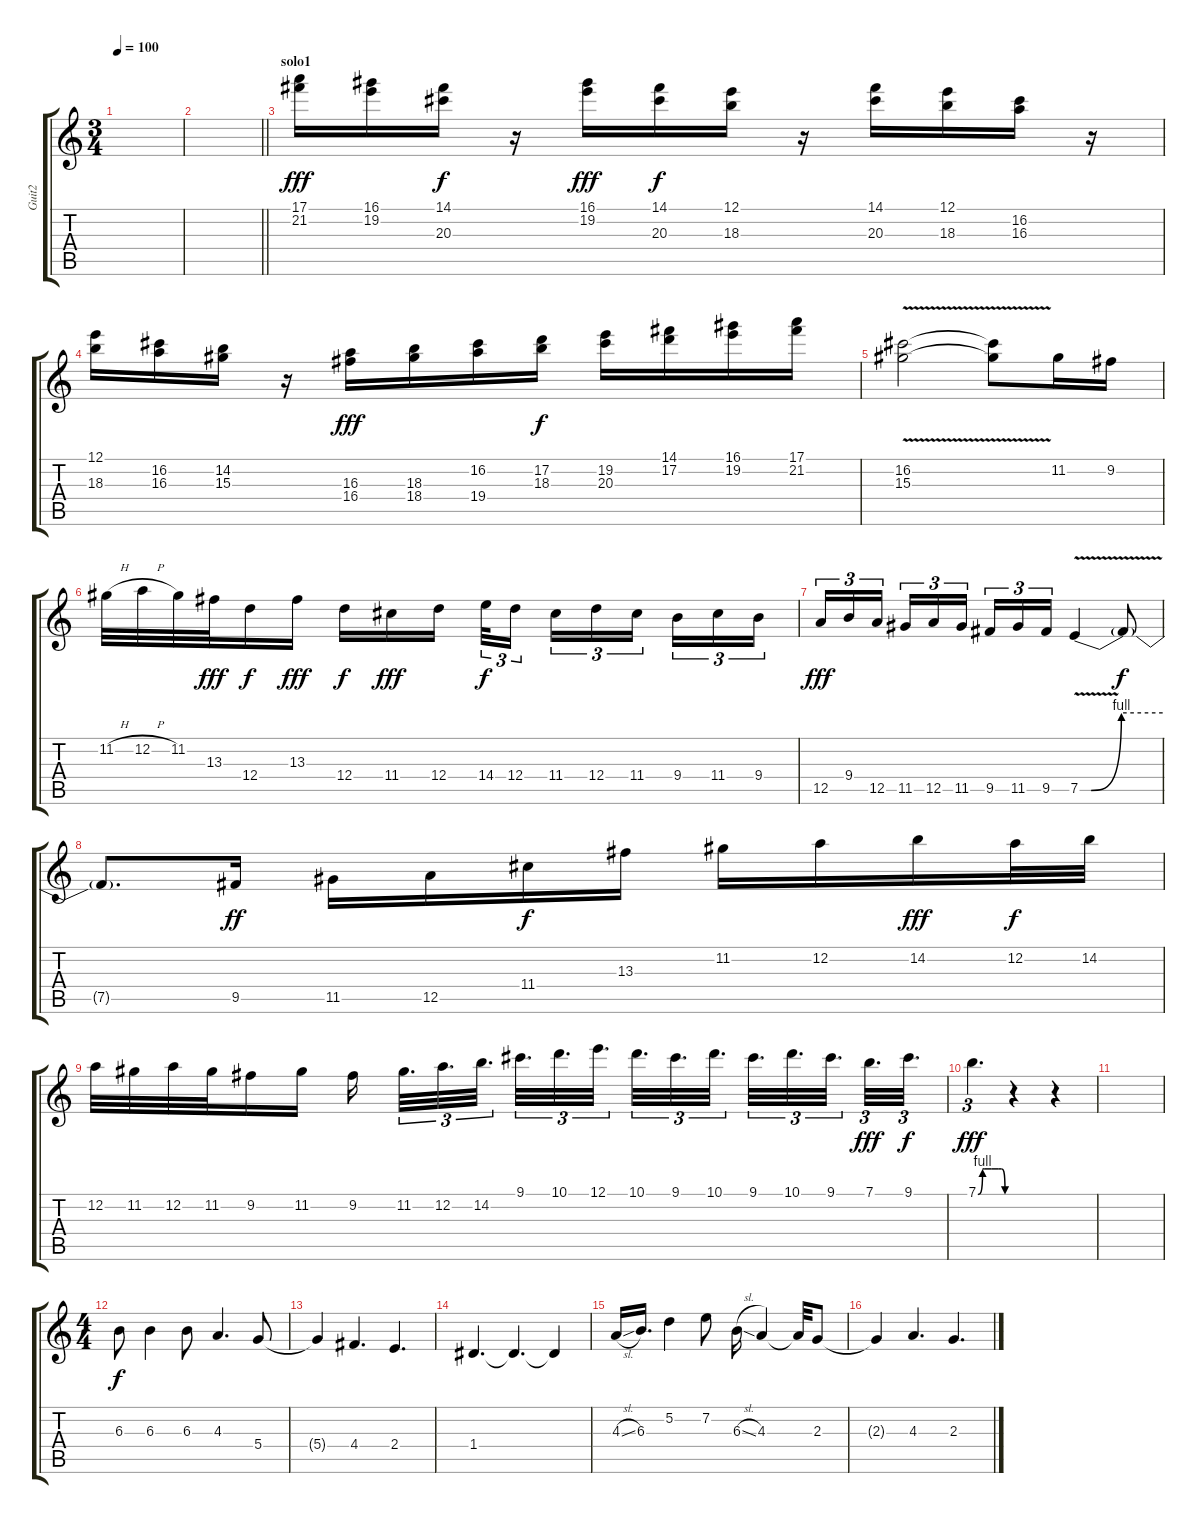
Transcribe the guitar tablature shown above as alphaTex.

\track ("Guit2" "Guit2") {instrument overdrivenguitar}
\staff {score tabs}
\tuning (E4 A3 F3 D3 A2 D2) {hide}
\ts (3 4)
\tempo 100
\clef g2
\ks c
|
\barLineRight lightlight
|
\section ("" "solo1")
(17.1 21.2).16{dy fff} (16.1 19.2).16 (14.1 20.3).16{dy f} r.16 (16.1 19.2).16{dy fff} (14.1 20.3).16{dy f} (12.1 18.3).16 r.16 (14.1 20.3).16 (12.1 18.3).16 (16.2 16.3).16 r.16 |
(12.1 18.3).16 (16.2 16.3).16 (14.2 15.3).16 r.16 (16.3 16.4).16{dy fff} (18.3 18.4).16 (16.2 19.4).16 (17.2 18.3).16{dy f} (19.2 20.3).16 (14.1 17.2).16 (16.1 19.2).16 (17.1 21.2).16 |
(16.2{v} 15.3).2 (16.2{t} 15.3{t}).8 11.2.16 9.2.16 |
11.2{h}.32 12.2{h}.32 11.2.32 13.3.32{dy fff} 12.4.16{dy f} 13.3.16{dy fff} 12.4.16{dy f} 11.4.16{dy fff} 12.4.16{beam splitsecondary} 14.4.32{tu (3 2) dy f} 12.4.16{tu (3 2)} 11.4.16{tu (3 2)} 12.4.16{tu (3 2)} 11.4.16{tu (3 2) beam splitsecondary} 9.4.16{tu (3 2)} 11.4.16{tu (3 2)} 9.4.16{tu (3 2)} |
12.5.16{tu (3 2) dy fff} 9.4.16{tu (3 2)} 12.5.16{tu (3 2) beam splitsecondary} 11.5.16{tu (3 2)} 12.5.16{tu (3 2)} 11.5.16{tu (3 2)} 9.5.16{tu (3 2)} 11.5.16{tu (3 2)} 9.5.16{tu (3 2)} 7.5{be (custom 0 0 8 0 30 4 60 4) v}.4 7.5{t}.8{dy f} |
7.5{t}.8{d} 9.5.16{dy ff} 11.5.16 12.5.16 11.4.16{dy f} 13.3.16 11.2.16 12.2.16 14.2.16{dy fff} 12.2.32{dy f} 14.2.32 |
12.2.32 11.2.32 12.2.32 11.2.32 9.2.16 11.2.16 9.2.16{beam splitsecondary} 11.2.32{d tu (3 2)} 12.2.32{d tu (3 2)} 14.2.32{d tu (3 2)} 9.1.32{d tu (3 2)} 10.1.32{d tu (3 2)} 12.1.32{d tu (3 2)} 10.1.32{d tu (3 2)} 9.1.32{d tu (3 2)} 10.1.32{d tu (3 2)} 9.1.32{d tu (3 2)} 10.1.32{d tu (3 2)} 9.1.32{d tu (3 2)} 7.1.32{d tu (3 2) dy fff} 9.1.32{d tu (3 2) dy f} |
7.1{be (custom 0 0 10 4 15 4 30 4 45 4 52 4 60 0)}.4{d tu (3 2) dy fff} r.4 r.4 |
|
\ts (4 4)
6.3.8{dy f} 6.3.4 6.3.8 4.3.4{d} 5.4.8 |
5.4{t}.4 4.4.4{d} 2.4.4{d} |
1.4.4{d} 1.4{t}.4{d} 1.4{t}.4 |
4.3{sl}.16 6.3.16{d} 5.2.4 7.2.8 6.3{sl}.16 4.3.4 4.3{t}.32 2.3.8 |
2.3{t}.4 4.3.4{d} 2.3.4{d}
